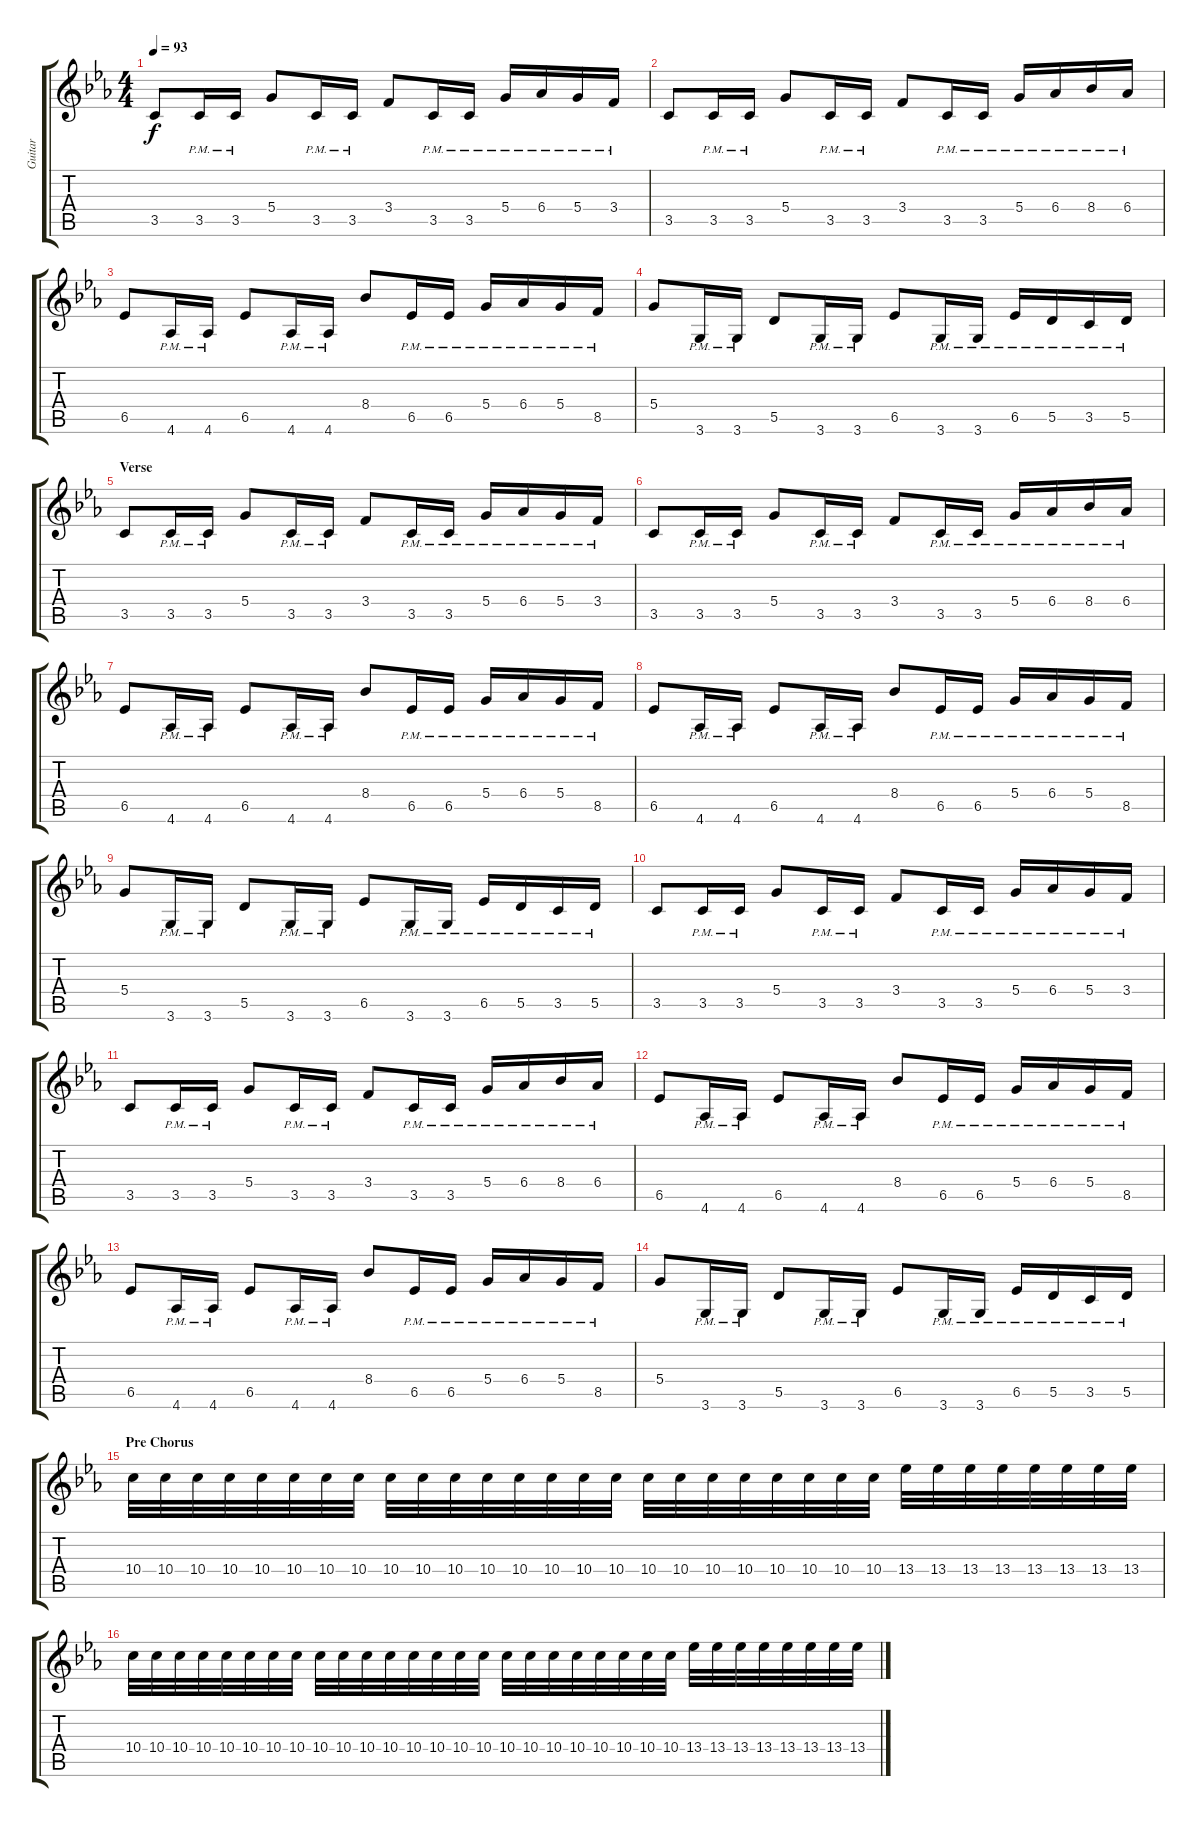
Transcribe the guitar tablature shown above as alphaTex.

\track ("Guitar" "Guitar") {instrument overdrivenguitar}
\staff {score tabs}
\tuning (E4 B3 G3 D3 A2 E2) {hide}
\ts (4 4)
\tempo 93
\clef g2
\ks eb
3.5.8{dy f} 3.5{pm}.16 3.5{pm}.16 5.4.8 3.5{pm}.16 3.5{pm}.16 3.4.8 3.5{pm}.16 3.5{pm}.16 5.4{pm}.16 6.4{pm}.16 5.4{pm}.16 3.4{pm}.16 |
3.5.8 3.5{pm}.16 3.5{pm}.16 5.4.8 3.5{pm}.16 3.5{pm}.16 3.4.8 3.5{pm}.16 3.5{pm}.16 5.4{pm}.16 6.4{pm}.16 8.4{pm}.16 6.4{pm}.16 |
6.5.8 4.6{pm}.16 4.6{pm}.16 6.5.8 4.6{pm}.16 4.6{pm}.16 8.4.8 6.5{pm}.16 6.5{pm}.16 5.4{pm}.16 6.4{pm}.16 5.4{pm}.16 8.5{pm}.16 |
5.4.8 3.6{pm}.16 3.6{pm}.16 5.5.8 3.6{pm}.16 3.6{pm}.16 6.5.8 3.6{pm}.16 3.6{pm}.16 6.5{pm}.16 5.5{pm}.16 3.5{pm}.16 5.5{pm}.16 |
\section ("" "Verse")
3.5.8 3.5{pm}.16 3.5{pm}.16 5.4.8 3.5{pm}.16 3.5{pm}.16 3.4.8 3.5{pm}.16 3.5{pm}.16 5.4{pm}.16 6.4{pm}.16 5.4{pm}.16 3.4{pm}.16 |
3.5.8 3.5{pm}.16 3.5{pm}.16 5.4.8 3.5{pm}.16 3.5{pm}.16 3.4.8 3.5{pm}.16 3.5{pm}.16 5.4{pm}.16 6.4{pm}.16 8.4{pm}.16 6.4{pm}.16 |
6.5.8 4.6{pm}.16 4.6{pm}.16 6.5.8 4.6{pm}.16 4.6{pm}.16 8.4.8 6.5{pm}.16 6.5{pm}.16 5.4{pm}.16 6.4{pm}.16 5.4{pm}.16 8.5{pm}.16 |
6.5.8 4.6{pm}.16 4.6{pm}.16 6.5.8 4.6{pm}.16 4.6{pm}.16 8.4.8 6.5{pm}.16 6.5{pm}.16 5.4{pm}.16 6.4{pm}.16 5.4{pm}.16 8.5{pm}.16 |
5.4.8 3.6{pm}.16 3.6{pm}.16 5.5.8 3.6{pm}.16 3.6{pm}.16 6.5.8 3.6{pm}.16 3.6{pm}.16 6.5{pm}.16 5.5{pm}.16 3.5{pm}.16 5.5{pm}.16 |
3.5.8 3.5{pm}.16 3.5{pm}.16 5.4.8 3.5{pm}.16 3.5{pm}.16 3.4.8 3.5{pm}.16 3.5{pm}.16 5.4{pm}.16 6.4{pm}.16 5.4{pm}.16 3.4{pm}.16 |
3.5.8 3.5{pm}.16 3.5{pm}.16 5.4.8 3.5{pm}.16 3.5{pm}.16 3.4.8 3.5{pm}.16 3.5{pm}.16 5.4{pm}.16 6.4{pm}.16 8.4{pm}.16 6.4{pm}.16 |
6.5.8 4.6{pm}.16 4.6{pm}.16 6.5.8 4.6{pm}.16 4.6{pm}.16 8.4.8 6.5{pm}.16 6.5{pm}.16 5.4{pm}.16 6.4{pm}.16 5.4{pm}.16 8.5{pm}.16 |
6.5.8 4.6{pm}.16 4.6{pm}.16 6.5.8 4.6{pm}.16 4.6{pm}.16 8.4.8 6.5{pm}.16 6.5{pm}.16 5.4{pm}.16 6.4{pm}.16 5.4{pm}.16 8.5{pm}.16 |
5.4.8 3.6{pm}.16 3.6{pm}.16 5.5.8 3.6{pm}.16 3.6{pm}.16 6.5.8 3.6{pm}.16 3.6{pm}.16 6.5{pm}.16 5.5{pm}.16 3.5{pm}.16 5.5{pm}.16 |
\section ("" "Pre Chorus")
10.4.32 10.4.32 10.4.32 10.4.32 10.4.32 10.4.32 10.4.32 10.4.32 10.4.32 10.4.32 10.4.32 10.4.32 10.4.32 10.4.32 10.4.32 10.4.32 10.4.32 10.4.32 10.4.32 10.4.32 10.4.32 10.4.32 10.4.32 10.4.32 13.4.32 13.4.32 13.4.32 13.4.32 13.4.32 13.4.32 13.4.32 13.4.32 |
10.4.32 10.4.32 10.4.32 10.4.32 10.4.32 10.4.32 10.4.32 10.4.32 10.4.32 10.4.32 10.4.32 10.4.32 10.4.32 10.4.32 10.4.32 10.4.32 10.4.32 10.4.32 10.4.32 10.4.32 10.4.32 10.4.32 10.4.32 10.4.32 13.4.32 13.4.32 13.4.32 13.4.32 13.4.32 13.4.32 13.4.32 13.4.32
